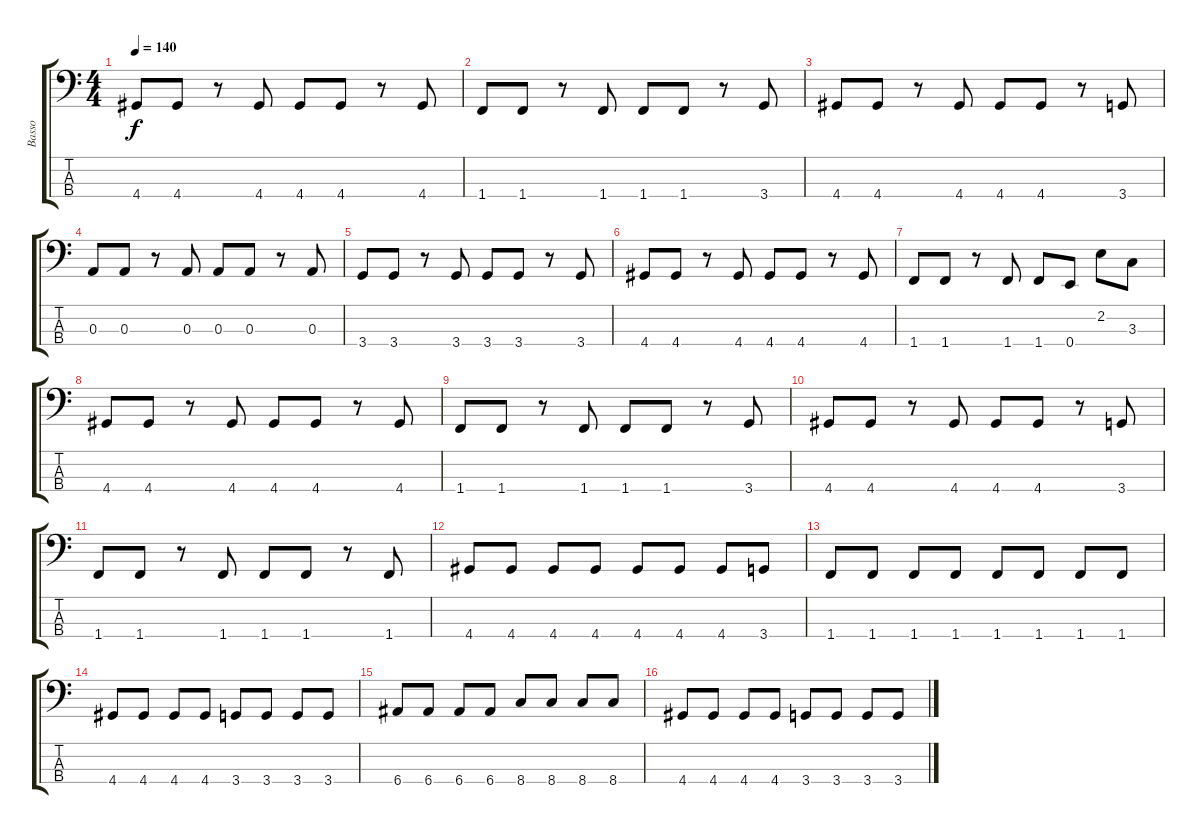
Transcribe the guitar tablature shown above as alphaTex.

\track ("Basso" "Basso") {instrument electricbasspick}
\staff {score tabs}
\tuning (G2 D2 A1 E1) {hide}
\ts (4 4)
\tempo 140
\clef f4
\ks c
4.4.8{dy f} 4.4.8 r.8 4.4.8 4.4.8 4.4.8 r.8 4.4.8 |
1.4.8 1.4.8 r.8 1.4.8 1.4.8 1.4.8 r.8 3.4.8 |
4.4.8 4.4.8 r.8 4.4.8 4.4.8 4.4.8 r.8 3.4.8 |
0.3.8 0.3.8 r.8 0.3.8 0.3.8 0.3.8 r.8 0.3.8 |
3.4.8 3.4.8 r.8 3.4.8 3.4.8 3.4.8 r.8 3.4.8 |
4.4.8 4.4.8 r.8 4.4.8 4.4.8 4.4.8 r.8 4.4.8 |
1.4.8 1.4.8 r.8 1.4.8 1.4.8 0.4.8 2.2.8 3.3.8 |
4.4.8 4.4.8 r.8 4.4.8 4.4.8 4.4.8 r.8 4.4.8 |
1.4.8 1.4.8 r.8 1.4.8 1.4.8 1.4.8 r.8 3.4.8 |
4.4.8 4.4.8 r.8 4.4.8 4.4.8 4.4.8 r.8 3.4.8 |
1.4.8 1.4.8 r.8 1.4.8 1.4.8 1.4.8 r.8 1.4.8 |
4.4.8 4.4.8 4.4.8 4.4.8 4.4.8 4.4.8 4.4.8 3.4.8 |
1.4.8 1.4.8 1.4.8 1.4.8 1.4.8 1.4.8 1.4.8 1.4.8 |
4.4.8 4.4.8 4.4.8 4.4.8 3.4.8 3.4.8 3.4.8 3.4.8 |
6.4.8 6.4.8 6.4.8 6.4.8 8.4.8 8.4.8 8.4.8 8.4.8 |
4.4.8 4.4.8 4.4.8 4.4.8 3.4.8 3.4.8 3.4.8 3.4.8
